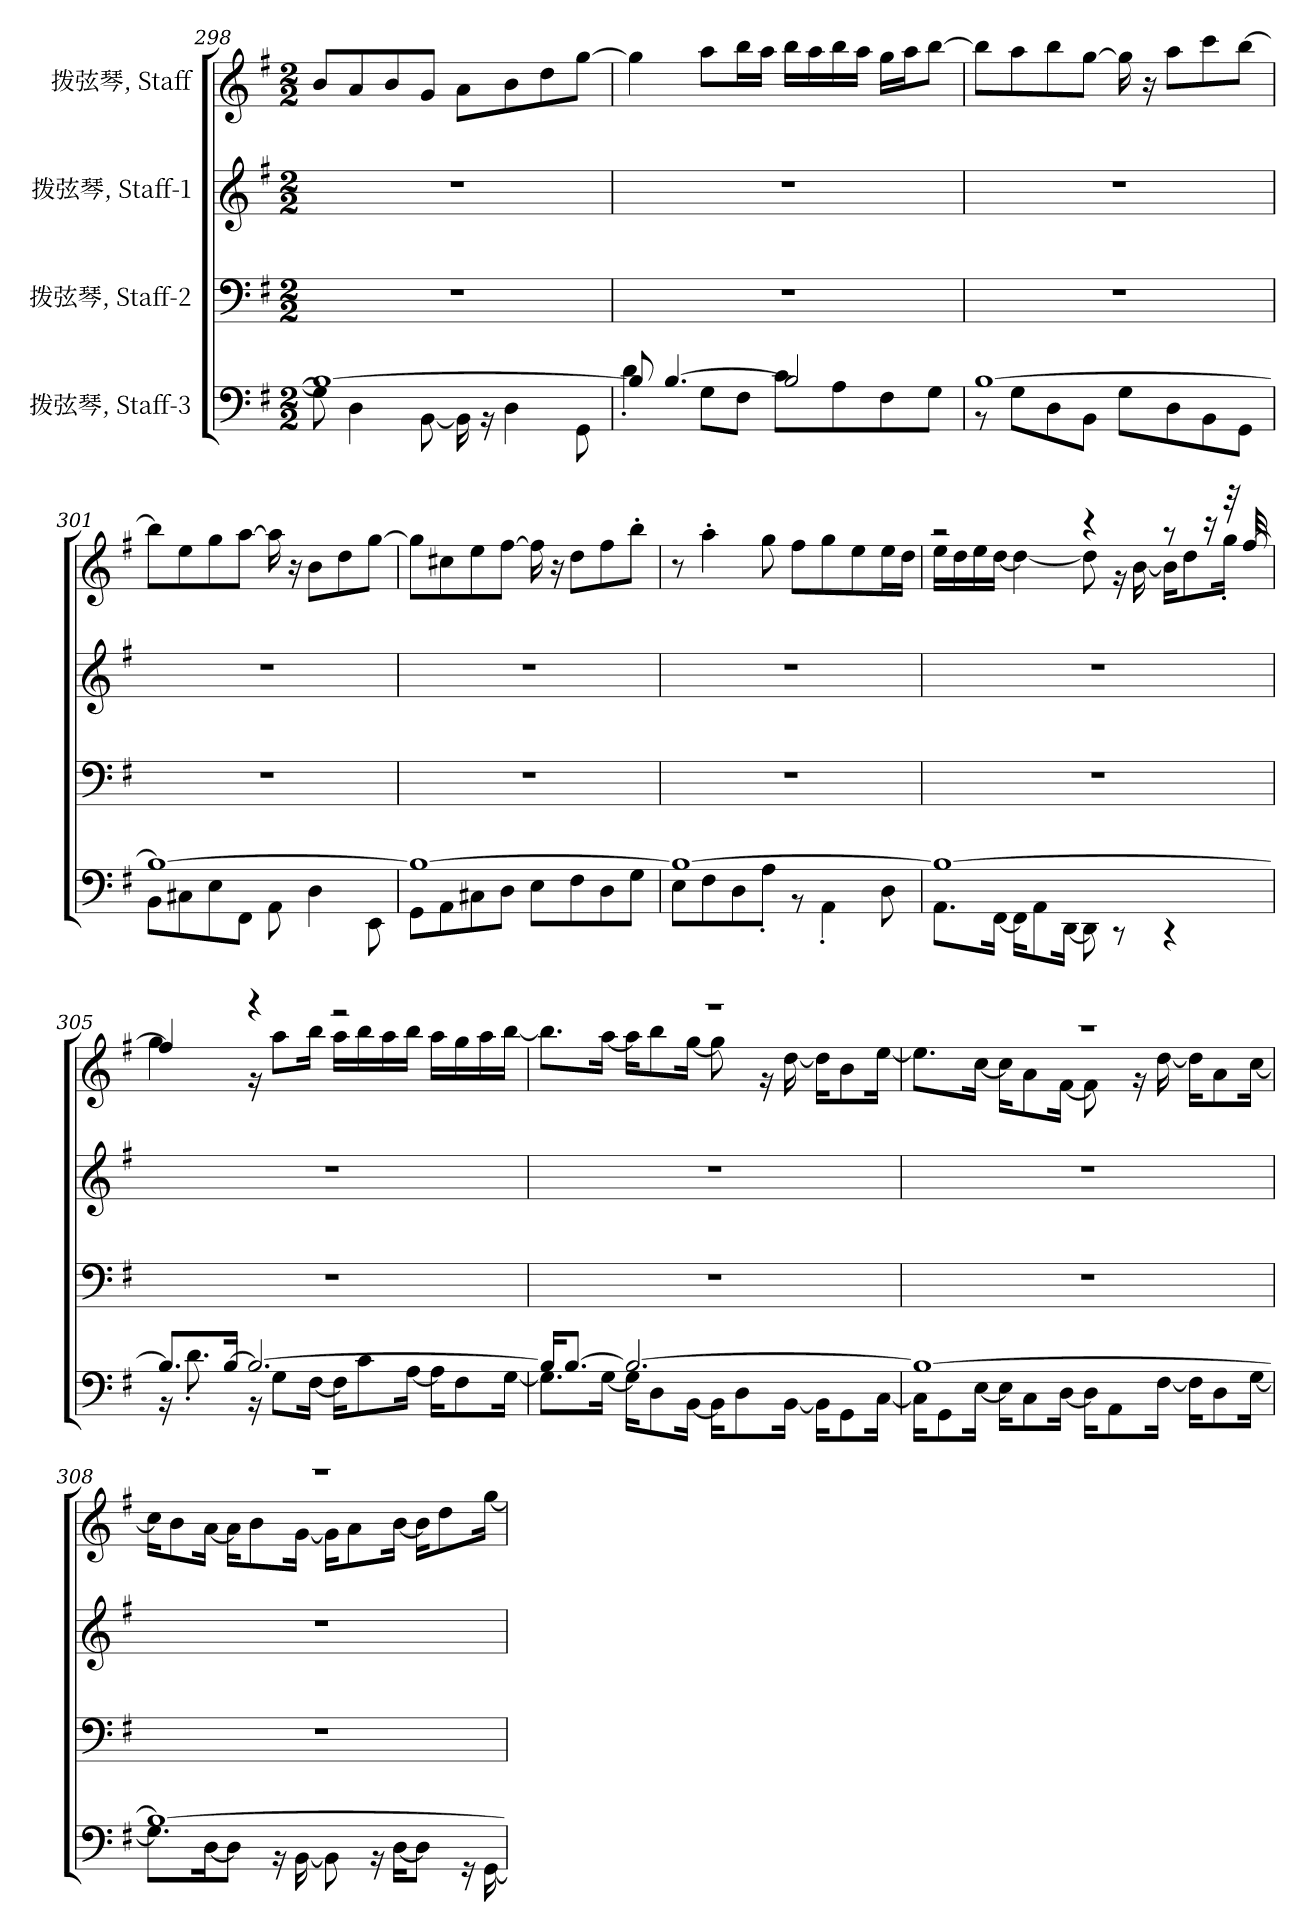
**kern	**kern	**kern	**kern
*part4	*part3	*part2	*part1
*staff4	*staff3	*staff2	*staff1
*I"拨弦琴, Staff-3	*I"拨弦琴, Staff-2	*I"拨弦琴, Staff-1	*I"拨弦琴, Staff
!!LO:PB:g=z
*clefF4	*clefF4	*clefG2	*clefG2
*k[f#]	*k[f#]	*k[f#]	*k[f#]
*M2/2	*M2/2	*M2/2	*M2/2
=298	=298	=298	=298
*^	*	*	*
1B_	8G\]	1r	1r	8b/L
.	4D\	.	.	8a/
.	.	.	.	8b/
.	[8BB\	.	.	8g/J
.	16BB\]	.	.	8a\L
.	16r	.	.	.
.	4D\	.	.	8b\
.	.	.	.	8dd\
.	8GG\	.	.	[8gg\J
=299	=299	=299	=299	=299
8B/]	4d'\	1r	1r	4gg\]
[4.B/	.	.	.	.
.	8G\L	.	.	8aa\L
.	8F#\J	.	.	16bb\L
.	.	.	.	16aa\JJ
2B/]	8c\L	.	.	16bb\LL
.	.	.	.	16aa\
.	8A\	.	.	16bb\
.	.	.	.	16aa\JJ
.	8F#\	.	.	16gg\LL
.	.	.	.	16aa\J
.	8G\J	.	.	[8bb\J
=300	=300	=300	=300	=300
[1B	8r	1r	1r	8bb\L]
.	8G\L	.	.	8aa\
.	8D\	.	.	8bb\
.	8BB\J	.	.	[8gg\J
.	8G\L	.	.	16gg\]
.	.	.	.	16r
.	8D\	.	.	8aa\L
.	8BB\	.	.	8ccc\
.	8GG\J	.	.	[8bb\J
!!LO:LB:g=z
=301	=301	=301	=301	=301
1B_	8BB\L	1r	1r	8bb\L]
.	8C#X\	.	.	8ee\
.	8E\	.	.	8gg\
.	8FF#\J	.	.	[8aa\J
.	8AA\	.	.	16aa\]
.	.	.	.	16r
.	4D\	.	.	8b\L
.	.	.	.	8dd\
.	8EE\	.	.	[8gg\J
=302	=302	=302	=302	=302
1B_	8GG\L	1r	1r	8gg\L]
.	8AA\	.	.	8cc#X\
.	8C#X\	.	.	8ee\
.	8D\J	.	.	[8ff#\J
.	8E\L	.	.	16ff#\]
.	.	.	.	16r
.	8F#\	.	.	8dd\L
.	8D\	.	.	8ff#\
.	8G\J	.	.	8bb'\J
=303	=303	=303	=303	=303
1B_	8E\L	1r	1r	8r
.	8F#\	.	.	4aa'\
.	8D\	.	.	.
.	8A'\J	.	.	8gg\
.	8r	.	.	8ff#\L
.	4AA'\	.	.	8gg\
.	.	.	.	8ee\
*	*	*	*	*MM230
.	8D\	.	.	16ee\L
.	.	.	.	16dd\JJ
!!LO:LB:g=z
=304	=304	=304	=304	=304
*	*	*	*	*^
1B_	8.AA\L	1r	1r	2r	16ee\LL
.	.	.	.	.	16dd\
.	.	.	.	.	16ee\
*	*	*	*	*MM184	*
.	[16FF#\Jk	.	.	.	[16dd\JJ
.	16FF#\KL]	.	.	.	4dd\_
.	8AA\	.	.	.	.
.	[16DD\Jk	.	.	.	.
.	8DD\]	.	.	4r	8dd\]
.	8r	.	.	.	16r
.	.	.	.	.	[16b\
.	4r	.	.	8r	16b\KL]
.	.	.	.	.	8dd\
.	.	.	.	16r	.
.	.	.	.	32r	16gg'\Jk
.	.	.	.	[32ff#/	.
=305	=305	=305	=305	=305	=305
8.B/L]	16r	1r	1r	4ff#/]	4gg\
.	8.d'\	.	.	.	.
[16B/Jk	.	.	.	.	.
2.B/_	16r	.	.	4r	16r
.	8G\L	.	.	.	8aa\L
.	[16F#\Jk	.	.	.	16bb\Jk
.	16F#\KL]	.	.	2r	16aa\LL
.	8c\	.	.	.	16bb\
.	.	.	.	.	16aa\
.	[16A\Jk	.	.	.	16bb\JJ
.	16A\KL]	.	.	.	16aa\LL
.	8F#\	.	.	.	16gg\
.	.	.	.	.	16aa\
.	[16G\Jk	.	.	.	[16bb\JJ
!!LO:PB:g=z	!!
=306	=306	=306	=306	=306	=306
16B/KL]	8.G\L]	1r	1r	1r	8.bb\L]
[8.B/J	.	.	.	.	.
.	[16G\Jk	.	.	.	[16aa\Jk
2.B/_	16G\KL]	.	.	.	16aa\KL]
.	8D\	.	.	.	8bb\
.	[16BB\Jk	.	.	.	[16gg\Jk
.	16BB\KL]	.	.	.	8gg\]
.	8D\	.	.	.	.
.	.	.	.	.	16r
.	[16BB\Jk	.	.	.	[16dd\
.	16BB\KL]	.	.	.	16dd\KL]
.	8GG\	.	.	.	8b\
.	[16C\Jk	.	.	.	[16ee\Jk
=307	=307	=307	=307	=307	=307
1B_	16C\KL]	1r	1r	1r	8.ee\L]
.	8GG\	.	.	.	.
.	[16E\Jk	.	.	.	[16cc\Jk
.	16E\KL]	.	.	.	16cc\KL]
.	8C\	.	.	.	8a\
.	[16D\Jk	.	.	.	[16f#\Jk
.	16D\KL]	.	.	.	8f#\]
.	8AA\	.	.	.	.
.	.	.	.	.	16r
.	[16F#\Jk	.	.	.	[16dd\
.	16F#\KL]	.	.	.	16dd\KL]
.	8D\	.	.	.	8a\
.	[16G\Jk	.	.	.	[16cc\Jk
!!LO:LB:g=z	!!
=308	=308	=308	=308	=308	=308
1B_	8.G\L]	1r	1r	1r	16cc\KL]
.	.	.	.	.	8b\
.	[16D\K	.	.	.	[16a\Jk
.	8D\J]	.	.	.	16a\KL]
.	.	.	.	.	8b\
.	16r	.	.	.	.
.	[16BB\	.	.	.	[16g\Jk
.	8BB\]	.	.	.	16g\KL]
.	.	.	.	.	8a\
.	16r	.	.	.	.
.	[16D\KL	.	.	.	[16b\Jk
.	8D\J]	.	.	.	16b\KL]
.	.	.	.	.	8dd\
.	16r	.	.	.	.
.	[16GG\	.	.	.	[16gg\Jk
*v	*v	*	*	*v	*v
=	=	=	=
*-	*-	*-	*-
